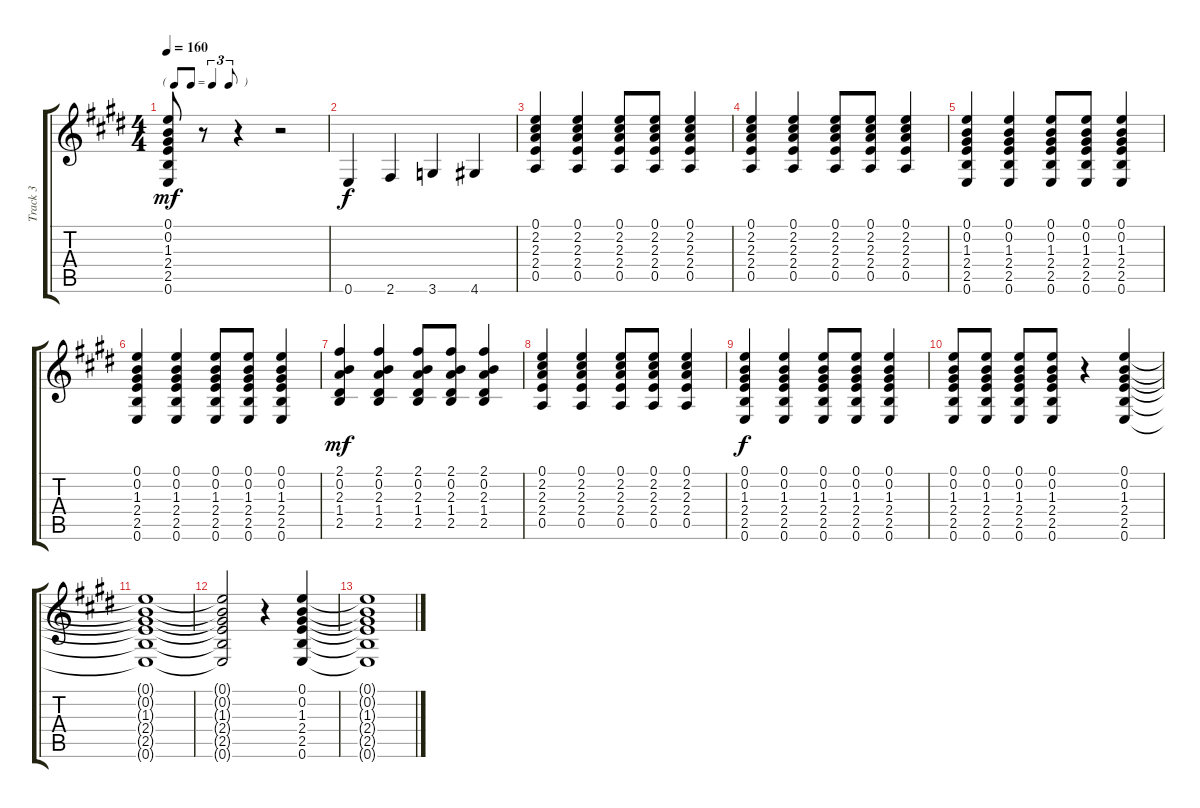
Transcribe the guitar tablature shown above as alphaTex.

\track ("Track 3" "Track 3") {instrument acousticguitarsteel}
\staff {score tabs}
\tuning (E4 B3 G3 D3 A2 E2) {hide}
\ts (4 4)
\tf triplet8th
\tempo 160
\clef g2
\ks e
(0.1 0.2 1.3 2.4 2.5 0.6).8{dy mf} r.8 r.4 r.2 |
0.6.4{dy f} 2.6.4 3.6.4 4.6.4 |
(0.1 2.2 2.3 2.4 0.5).4 (0.1 2.2 2.3 2.4 0.5).4 (0.1 2.2 2.3 2.4 0.5).8 (0.1 2.2 2.3 2.4 0.5).8 (0.1 2.2 2.3 2.4 0.5).4 |
(0.1 2.2 2.3 2.4 0.5).4 (0.1 2.2 2.3 2.4 0.5).4 (0.1 2.2 2.3 2.4 0.5).8 (0.1 2.2 2.3 2.4 0.5).8 (0.1 2.2 2.3 2.4 0.5).4 |
(0.1 0.2 1.3 2.4 2.5 0.6).4 (0.1 0.2 1.3 2.4 2.5 0.6).4 (0.1 0.2 1.3 2.4 2.5 0.6).8 (0.1 0.2 1.3 2.4 2.5 0.6).8 (0.1 0.2 1.3 2.4 2.5 0.6).4 |
(0.1 0.2 1.3 2.4 2.5 0.6).4 (0.1 0.2 1.3 2.4 2.5 0.6).4 (0.1 0.2 1.3 2.4 2.5 0.6).8 (0.1 0.2 1.3 2.4 2.5 0.6).8 (0.1 0.2 1.3 2.4 2.5 0.6).4 |
(2.1 0.2 2.3 1.4 2.5).4{dy mf} (2.1 0.2 2.3 1.4 2.5).4 (2.1 0.2 2.3 1.4 2.5).8 (2.1 0.2 2.3 1.4 2.5).8 (2.1 0.2 2.3 1.4 2.5).4 |
(0.1 2.2 2.3 2.4 0.5).4 (0.1 2.2 2.3 2.4 0.5).4 (0.1 2.2 2.3 2.4 0.5).8 (0.1 2.2 2.3 2.4 0.5).8 (0.1 2.2 2.3 2.4 0.5).4 |
(0.1 0.2 1.3 2.4 2.5 0.6).4{dy f} (0.1 0.2 1.3 2.4 2.5 0.6).4 (0.1 0.2 1.3 2.4 2.5 0.6).8 (0.1 0.2 1.3 2.4 2.5 0.6).8 (0.1 0.2 1.3 2.4 2.5 0.6).4 |
(0.1 0.2 1.3 2.4 2.5 0.6).8 (0.1 0.2 1.3 2.4 2.5 0.6).8 (0.1 0.2 1.3 2.4 2.5 0.6).8 (0.1 0.2 1.3 2.4 2.5 0.6).8 r.4 (0.1 0.2 1.3 2.4 2.5 0.6).4 |
(0.1{t} 0.2{t} 1.3{t} 2.4{t} 2.5{t} 0.6{t}).1 |
(0.1{t} 0.2{t} 1.3{t} 2.4{t} 2.5{t} 0.6{t}).2 r.4 (0.1 0.2 1.3 2.4 2.5 0.6).4 |
(0.1{t} 0.2{t} 1.3{t} 2.4{t} 2.5{t} 0.6{t}).1
